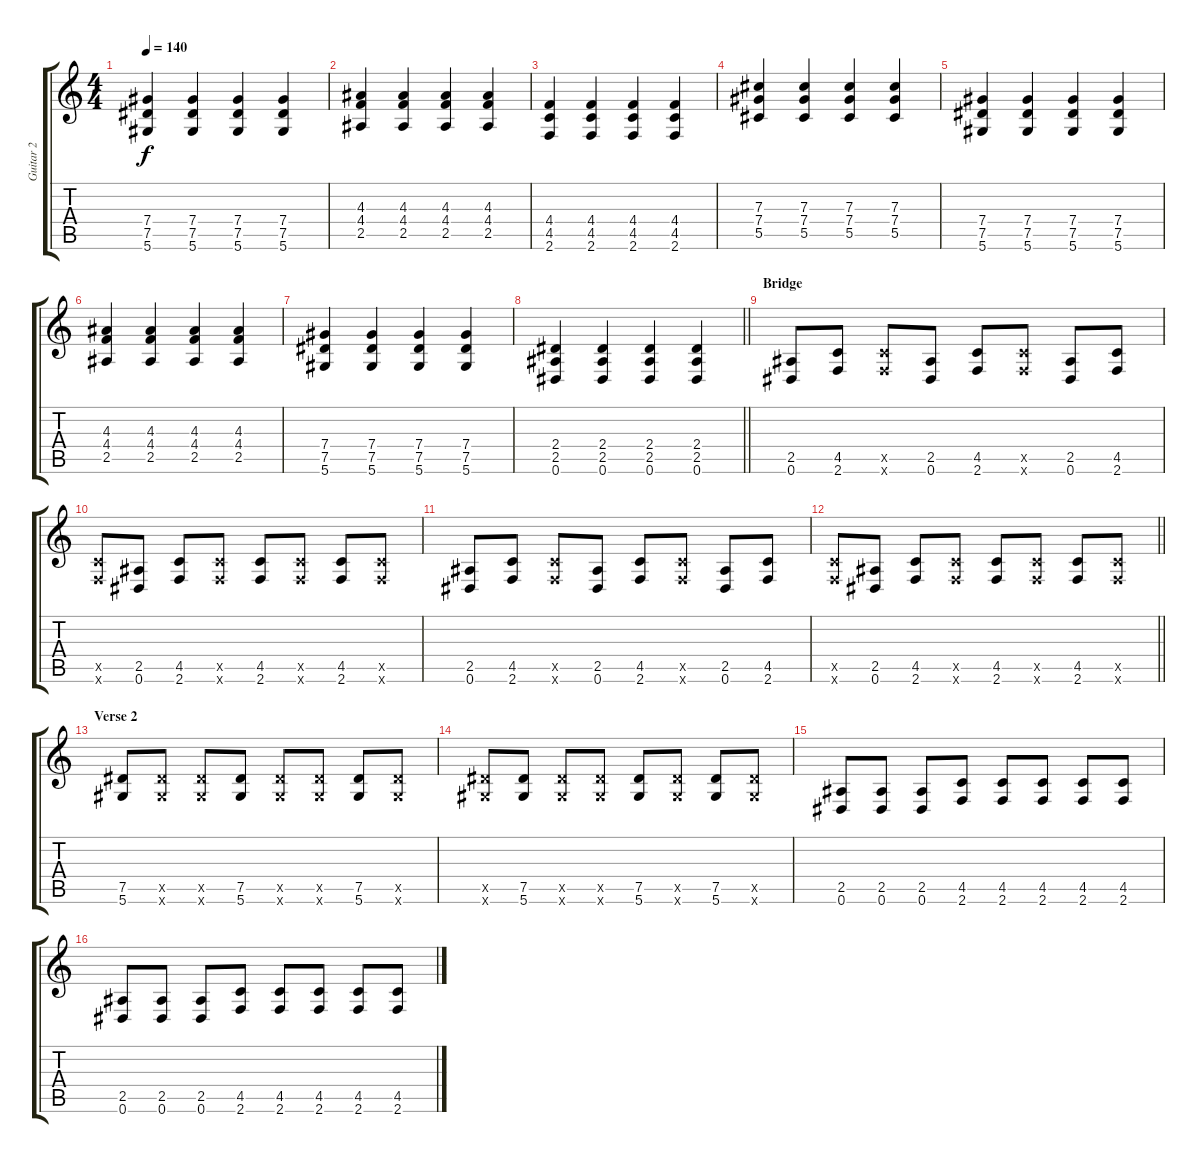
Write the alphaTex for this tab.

\track ("Guitar 2" "Guitar 2") {instrument distortionguitar}
\staff {score tabs}
\tuning (Eb4 Bb3 Gb3 Db3 Ab2 Eb2) {hide}
\ts (4 4)
\tempo 140
\clef g2
\ks c
(7.4 7.5 5.6).4{dy f} (7.4 7.5 5.6).4 (7.4 7.5 5.6).4 (7.4 7.5 5.6).4 |
(4.3 4.4 2.5).4 (4.3 4.4 2.5).4 (4.3 4.4 2.5).4 (4.3 4.4 2.5).4 |
(4.4 4.5 2.6).4 (4.4 4.5 2.6).4 (4.4 4.5 2.6).4 (4.4 4.5 2.6).4 |
(7.3 7.4 5.5).4 (7.3 7.4 5.5).4 (7.3 7.4 5.5).4 (7.3 7.4 5.5).4 |
(7.4 7.5 5.6).4 (7.4 7.5 5.6).4 (7.4 7.5 5.6).4 (7.4 7.5 5.6).4 |
(4.3 4.4 2.5).4 (4.3 4.4 2.5).4 (4.3 4.4 2.5).4 (4.3 4.4 2.5).4 |
(7.4 7.5 5.6).4 (7.4 7.5 5.6).4 (7.4 7.5 5.6).4 (7.4 7.5 5.6).4 |
\barLineRight lightlight
(2.4 2.5 0.6).4 (2.4 2.5 0.6).4 (2.4 2.5 0.6).4 (2.4 2.5 0.6).4 |
\section ("" "Bridge")
(2.5 0.6).8 (4.5 2.6).8 (4.5{x} 2.6{x}).8 (2.5 0.6).8 (4.5 2.6).8 (4.5{x} 2.6{x}).8 (2.5 0.6).8 (4.5 2.6).8 |
(4.5{x} 2.6{x}).8 (2.5 0.6).8 (4.5 2.6).8 (4.5{x} 2.6{x}).8 (4.5 2.6).8 (4.5{x} 2.6{x}).8 (4.5 2.6).8 (4.5{x} 2.6{x}).8 |
(2.5 0.6).8 (4.5 2.6).8 (4.5{x} 2.6{x}).8 (2.5 0.6).8 (4.5 2.6).8 (4.5{x} 2.6{x}).8 (2.5 0.6).8 (4.5 2.6).8 |
\barLineRight lightlight
(4.5{x} 2.6{x}).8 (2.5 0.6).8 (4.5 2.6).8 (4.5{x} 2.6{x}).8 (4.5 2.6).8 (4.5{x} 2.6{x}).8 (4.5 2.6).8 (4.5{x} 2.6{x}).8 |
\section ("" "Verse 2")
(7.5 5.6).8 (7.5{x} 5.6{x}).8 (7.5{x} 5.6{x}).8 (7.5 5.6).8 (7.5{x} 5.6{x}).8 (7.5{x} 5.6{x}).8 (7.5 5.6).8 (7.5{x} 5.6{x}).8 |
(7.5{x} 5.6{x}).8 (7.5 5.6).8 (7.5{x} 5.6{x}).8 (7.5{x} 5.6{x}).8 (7.5 5.6).8 (7.5{x} 5.6{x}).8 (7.5 5.6).8 (7.5{x} 5.6{x}).8 |
(2.5 0.6).8 (2.5 0.6).8 (2.5 0.6).8 (4.5 2.6).8 (4.5 2.6).8 (4.5 2.6).8 (4.5 2.6).8 (4.5 2.6).8 |
(2.5 0.6).8 (2.5 0.6).8 (2.5 0.6).8 (4.5 2.6).8 (4.5 2.6).8 (4.5 2.6).8 (4.5 2.6).8 (4.5 2.6).8
